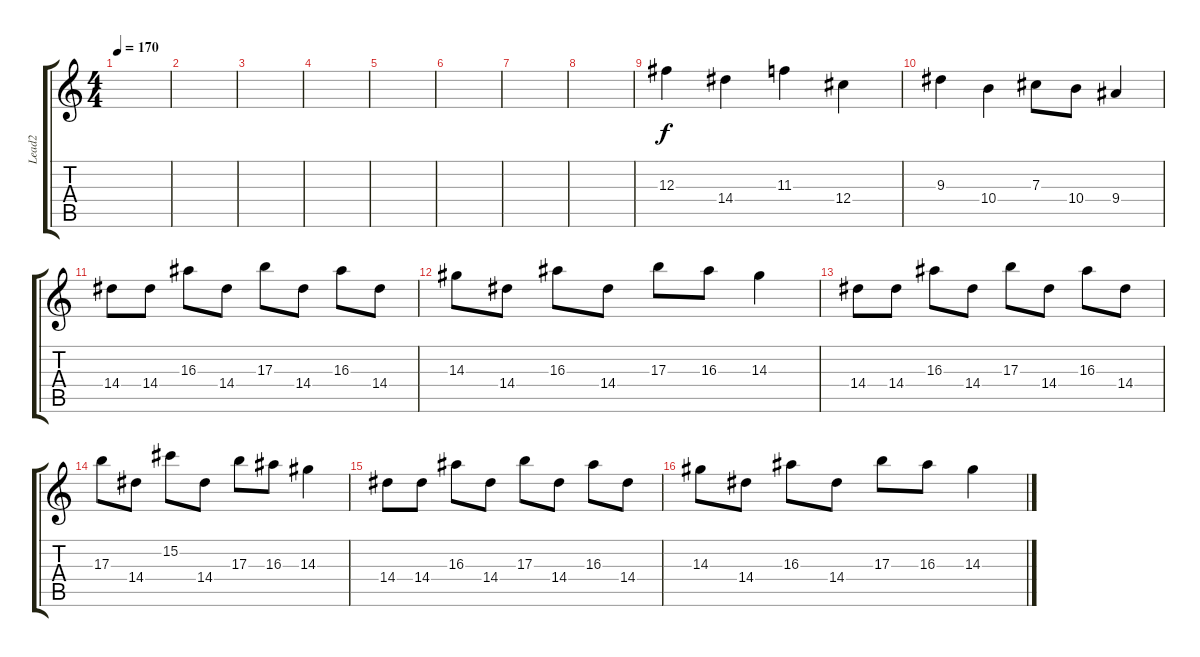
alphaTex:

\track ("Lead2 " "Lead2 ") {instrument overdrivenguitar}
\staff {score tabs}
\tuning (Eb4 Bb3 Gb3 Db3 Ab2 Eb2) {hide}
\ts (4 4)
\tempo 170
\clef g2
\ks c
|
|
|
|
|
|
|
|
12.3.4 14.4.4 11.3.4 12.4.4 |
9.3.4 10.4.4 7.3.8 10.4.8 9.4.4 |
14.4.8 14.4.8 16.3.8 14.4.8 17.3.8 14.4.8 16.3.8 14.4.8 |
14.3.8 14.4.8 16.3.8 14.4.8 17.3.8 16.3.8 14.3.4 |
14.4.8 14.4.8 16.3.8 14.4.8 17.3.8 14.4.8 16.3.8 14.4.8 |
17.3.8 14.4.8 15.2.8 14.4.8 17.3.8 16.3.8 14.3.4 |
14.4.8 14.4.8 16.3.8 14.4.8 17.3.8 14.4.8 16.3.8 14.4.8 |
14.3.8 14.4.8 16.3.8 14.4.8 17.3.8 16.3.8 14.3.4
